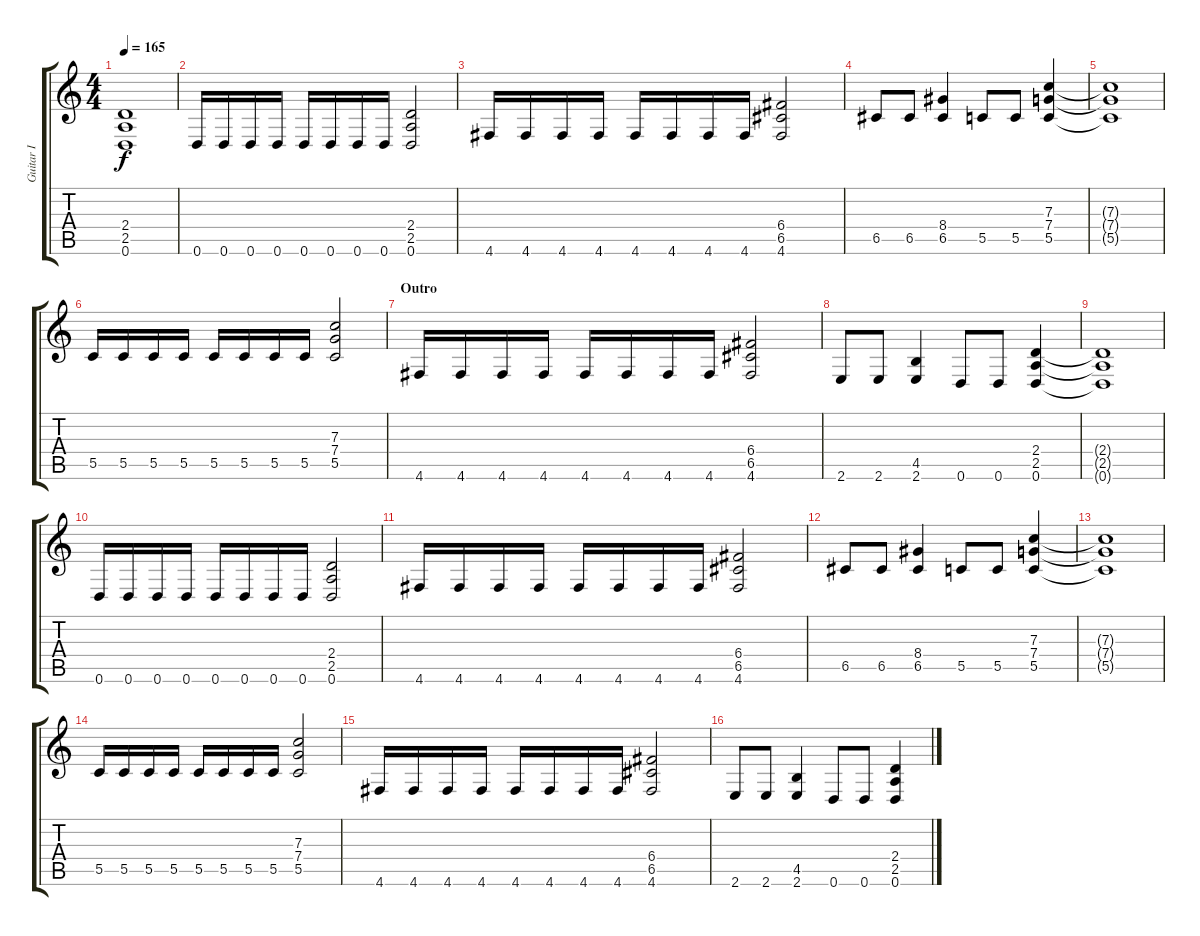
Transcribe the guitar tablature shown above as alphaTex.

\track ("Guitar I" "Guitar I") {instrument distortionguitar}
\staff {score tabs}
\tuning (D4 A3 F3 C3 G2 D2) {hide}
\ts (4 4)
\tempo 165
\clef g2
\ks c
(2.4{t} 2.5{t} 0.6{t}).1{dy f} |
0.6.16 0.6.16 0.6.16 0.6.16 0.6.16 0.6.16 0.6.16 0.6.16 (2.4 2.5 0.6).2 |
4.6.16 4.6.16 4.6.16 4.6.16 4.6.16 4.6.16 4.6.16 4.6.16 (6.4 6.5 4.6).2 |
6.5.8 6.5.8 (8.4 6.5).4 5.5.8 5.5.8 (7.3 7.4 5.5).4 |
(7.3{t} 7.4{t} 5.5{t}).1 |
5.5.16 5.5.16 5.5.16 5.5.16 5.5.16 5.5.16 5.5.16 5.5.16 (7.3 7.4 5.5).2 |
\section ("" "Outro")
4.6.16 4.6.16 4.6.16 4.6.16 4.6.16 4.6.16 4.6.16 4.6.16 (6.4 6.5 4.6).2 |
2.6.8 2.6.8 (4.5 2.6).4 0.6.8 0.6.8 (2.4 2.5 0.6).4 |
(2.4{t} 2.5{t} 0.6{t}).1 |
0.6.16 0.6.16 0.6.16 0.6.16 0.6.16 0.6.16 0.6.16 0.6.16 (2.4 2.5 0.6).2 |
4.6.16 4.6.16 4.6.16 4.6.16 4.6.16 4.6.16 4.6.16 4.6.16 (6.4 6.5 4.6).2 |
6.5.8 6.5.8 (8.4 6.5).4 5.5.8 5.5.8 (7.3 7.4 5.5).4 |
(7.3{t} 7.4{t} 5.5{t}).1 |
5.5.16 5.5.16 5.5.16 5.5.16 5.5.16 5.5.16 5.5.16 5.5.16 (7.3 7.4 5.5).2 |
4.6.16 4.6.16 4.6.16 4.6.16 4.6.16 4.6.16 4.6.16 4.6.16 (6.4 6.5 4.6).2 |
2.6.8 2.6.8 (4.5 2.6).4 0.6.8 0.6.8 (2.4 2.5 0.6).4
